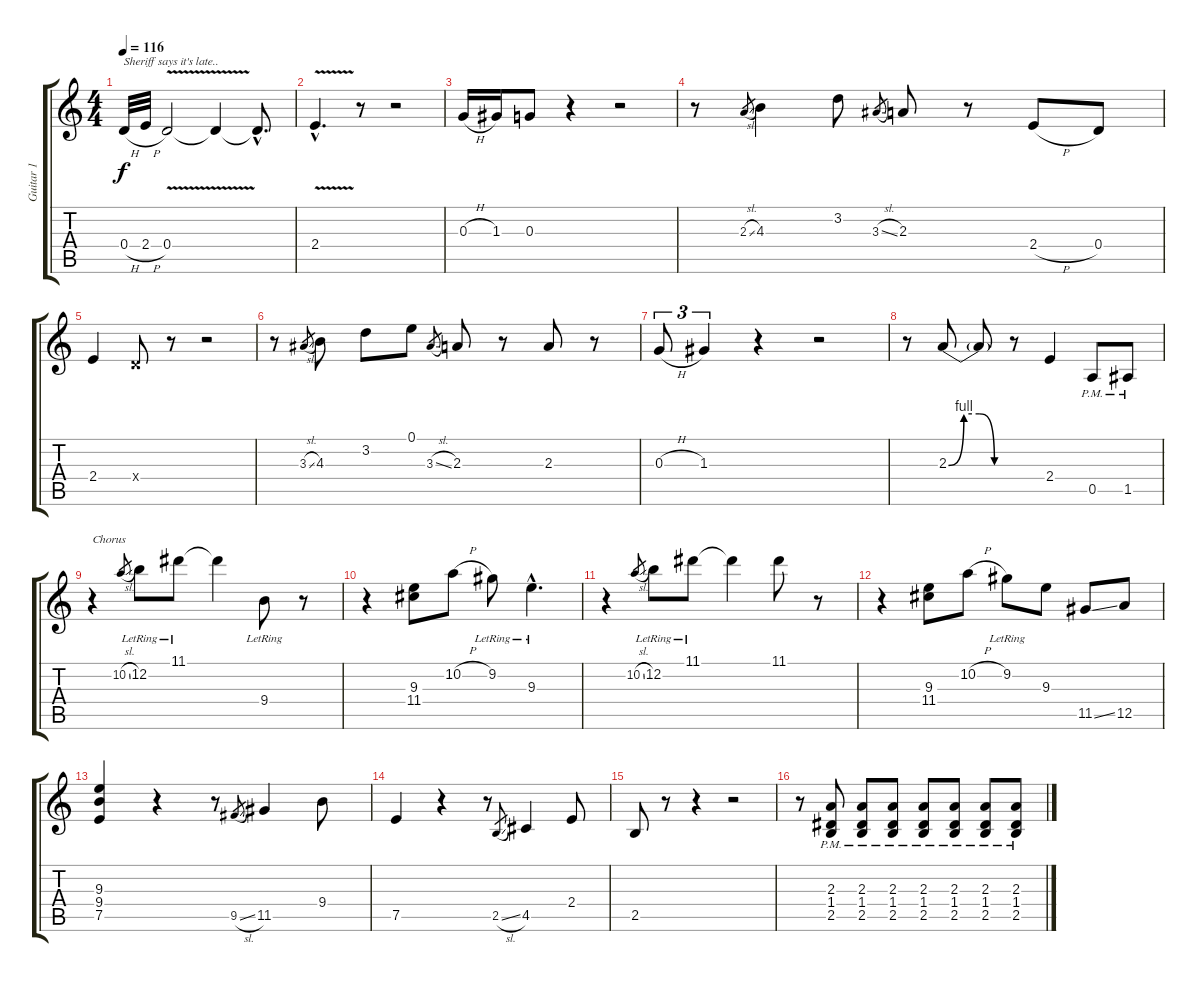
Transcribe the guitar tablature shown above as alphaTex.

\track ("Guitar 1" "Guitar 1") {instrument distortionguitar}
\staff {score tabs}
\tuning (E4 B3 G3 D3 A2 E2) {hide}
\ts (4 4)
\tempo 116
\clef g2
\ks c
0.4{h}.32{txt "Sheriff says it's late.." dy f} 2.4{h}.32 0.4{v}.2 0.4{t}.4 0.4{hac t}.8{d} |
2.4{v hac}.4{d} r.8 r.2 |
0.3{h}.16 1.3.16 0.3.8 r.4 r.2 |
r.8 2.3{sl}.8{gr} 4.3.4 3.2.8 3.3{sl}.8{gr} 2.3.8 r.8 2.4{h}.8 0.4.8 |
2.4.4 0.4{x}.8 r.8 r.2 |
r.8 3.3{sl}.8{gr} 4.3.8 3.2.8 0.1.8 3.3{sl}.8{gr} 2.3.8 r.8 2.3.8 r.8 |
0.3{h}.8{tu (3 2)} 1.3.4{tu (3 2)} r.4 r.2 |
r.8 2.3{be (custom 0 0 15 4 30 4 45 0 60 0)}.8 2.3{t}.8 r.8 2.4.4 0.5{pm}.8 1.5{pm}.8 |
r.4{txt "Chorus"} 10.2{sl}.8{gr} 12.2{lr}.8 11.1{lr}.8 11.1{t}.4 9.4{lr}.8 r.8 |
r.4 (9.3 11.4).8 10.2{h}.8 9.2{lr}.8 9.3{hac lr}.4{d} |
r.4 10.2{sl}.8{gr} 12.2{lr}.8 11.1{lr}.8 11.1{t}.4 11.1.8 r.8 |
r.4 (9.3 11.4).8 10.2{h}.8 9.2{lr}.8 9.3.8 11.5{ss}.8 12.5.8 |
(9.3 9.4 7.5).4 r.4 r.8 9.5{sl}.8{gr} 11.5.4 9.4.8 |
7.5.4 r.4 r.8 2.5{sl}.8{gr} 4.5.4 2.4.8 |
2.5.8 r.8 r.4 r.2 |
r.8 (2.3{pm} 1.4{pm} 2.5{pm}).8 (2.3{pm} 1.4{pm} 2.5{pm}).8 (2.3{pm} 1.4{pm} 2.5{pm}).8 (2.3{pm} 1.4{pm} 2.5{pm}).8 (2.3{pm} 1.4{pm} 2.5{pm}).8 (2.3{pm} 1.4{pm} 2.5{pm}).8 (2.3{pm} 1.4{pm} 2.5{pm}).8
